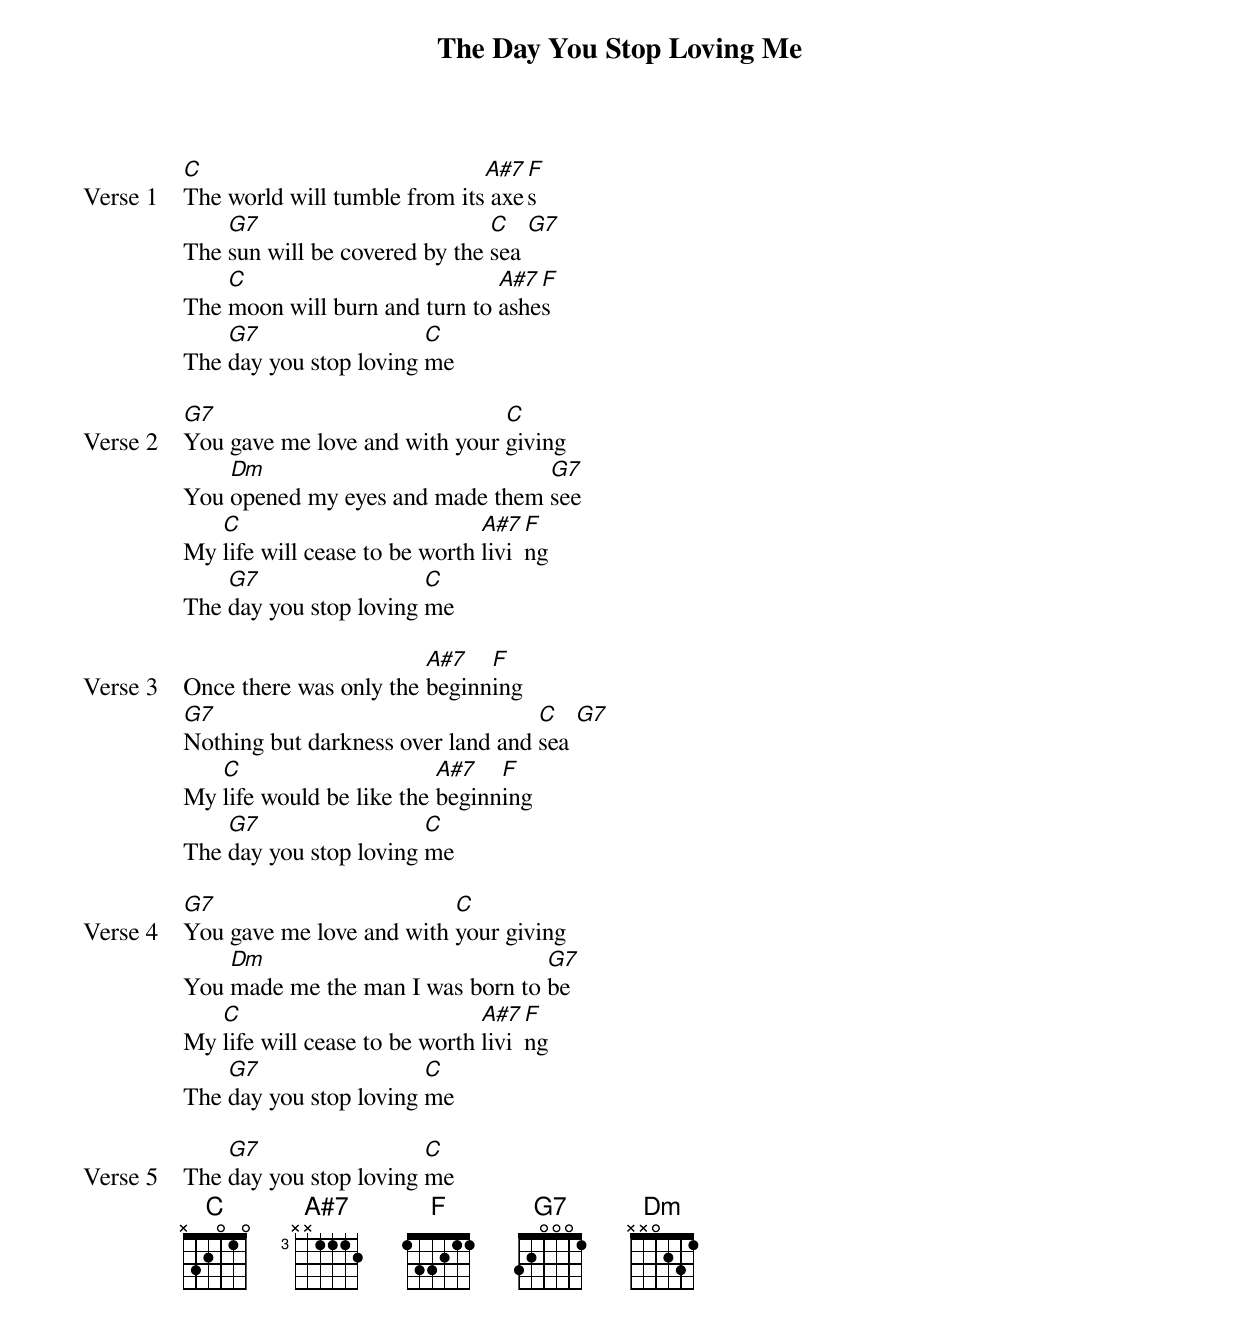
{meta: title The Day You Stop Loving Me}
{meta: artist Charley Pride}
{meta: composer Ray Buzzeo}

{start_of_verse: Verse 1}
[C]The world will tumble from its[A#7] axe[F]s
The [G7]sun will be covered by the [C]sea [G7]
The [C]moon will burn and turn to [A#7]ashe[F]s
The [G7]day you stop loving [C]me
{end_of_verse}

{start_of_verse: Verse 2}
[G7]You gave me love and with your [C]giving
You [Dm]opened my eyes and made them [G7]see
My [C]life will cease to be worth [A#7]livi[F]ng
The [G7]day you stop loving [C]me
{end_of_verse}

{start_of_verse: Verse 3}
Once there was only the [A#7]beginn[F]ing
[G7]Nothing but darkness over land and [C]sea [G7]
My [C]life would be like the [A#7]beginn[F]ing
The [G7]day you stop loving [C]me
{end_of_verse}

{start_of_verse: Verse 4}
[G7]You gave me love and with [C]your giving
You [Dm]made me the man I was born to [G7]be
My [C]life will cease to be worth [A#7]livi[F]ng
The [G7]day you stop loving [C]me
{end_of_verse}

{start_of_verse: Verse 5}
The [G7]day you stop loving [C]me
{end_of_verse}
